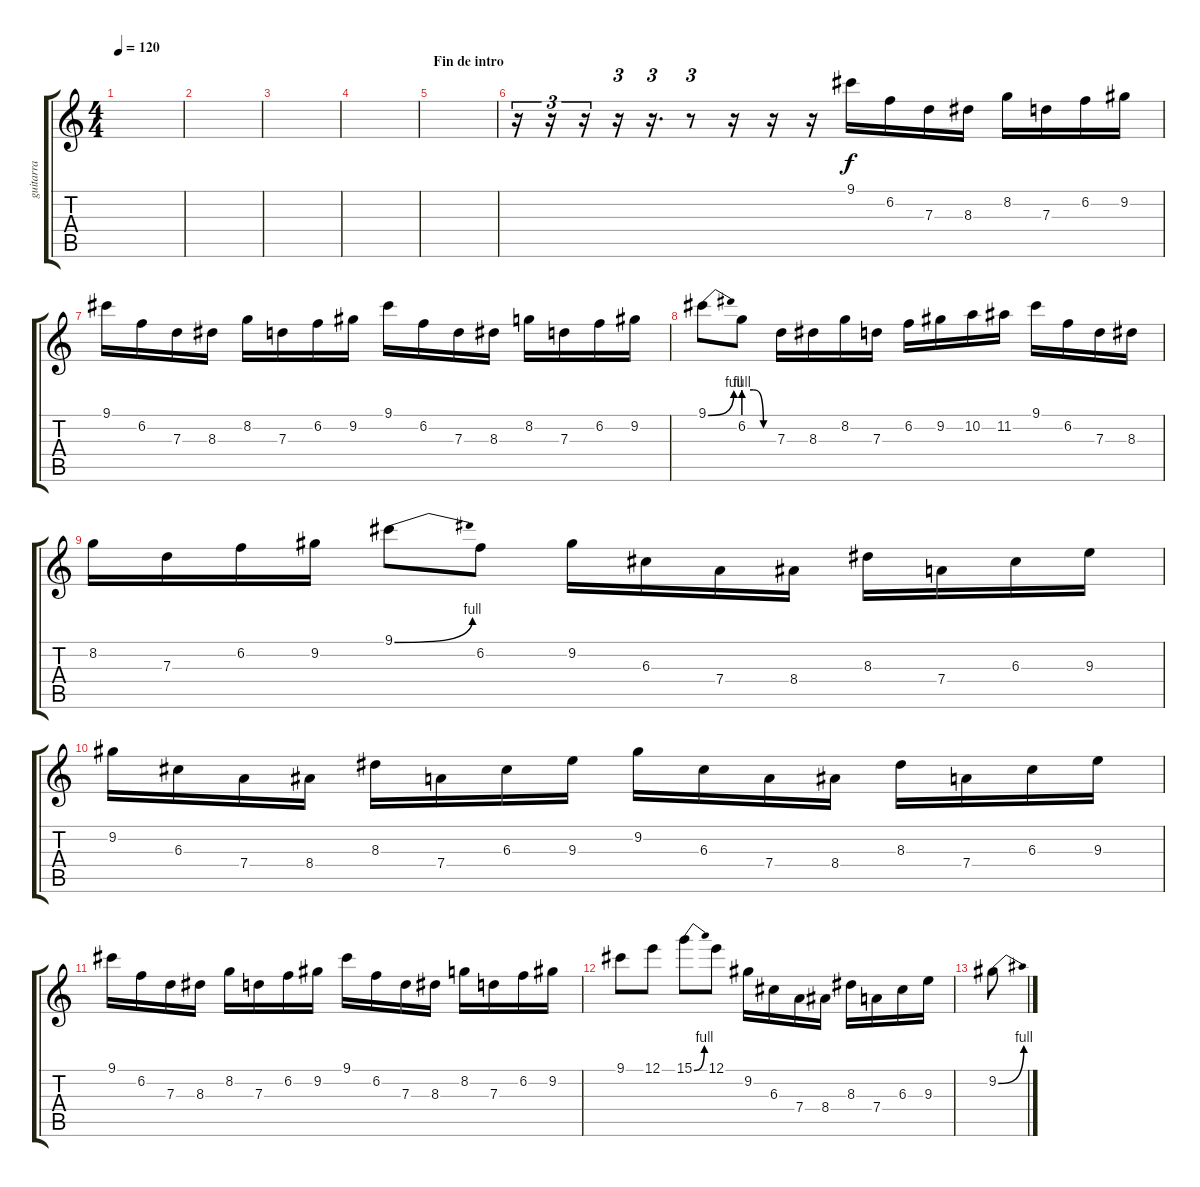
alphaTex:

\track ("guitarra" "guitarra") {instrument distortionguitar}
\staff {score tabs}
\tuning (E4 B3 G3 D3 A2 E2) {hide}
\ts (4 4)
\tempo 120
\clef g2
\ks c
|
|
|
|
\section ("" "Fin de intro")
|
r.16{tu (3 2)} r.16{tu (3 2)} r.16{tu (3 2)} r.16{tu (3 2)} r.16{d tu (3 2)} r.8{tu (3 2)} r.16 r.16 r.16 9.1.16 6.2.16 7.3.16 8.3.16 8.2.16 7.3.16 6.2.16 9.2.16 |
9.1.16 6.2.16 7.3.16 8.3.16 8.2.16 7.3.16 6.2.16 9.2.16 9.1.16 6.2.16 7.3.16 8.3.16 8.2.16 7.3.16 6.2.16 9.2.16 |
9.1{be (bend 0 0 60 4)}.8 6.2{be (custom 0 4 20 4 40 0 60 0)}.8 7.3.16 8.3.16 8.2.16 7.3.16 6.2.16 9.2.16 10.2.16 11.2.16 9.1.16 6.2.16 7.3.16 8.3.16 |
8.2.16 7.3.16 6.2.16 9.2.16 9.1{be (bend 0 0 60 4)}.8 6.2.8 9.2.16 6.3.16 7.4.16 8.4.16 8.3.16 7.4.16 6.3.16 9.3.16 |
9.2.16 6.3.16 7.4.16 8.4.16 8.3.16 7.4.16 6.3.16 9.3.16 9.2.16 6.3.16 7.4.16 8.4.16 8.3.16 7.4.16 6.3.16 9.3.16 |
9.1.16 6.2.16 7.3.16 8.3.16 8.2.16 7.3.16 6.2.16 9.2.16 9.1.16 6.2.16 7.3.16 8.3.16 8.2.16 7.3.16 6.2.16 9.2.16 |
9.1.8 12.1.8 15.1{be (bend 0 0 60 4)}.8 12.1.8 9.2.16 6.3.16 7.4.16 8.4.16 8.3.16 7.4.16 6.3.16 9.3.16 |
9.2{be (bend 0 0 60 4)}.8
